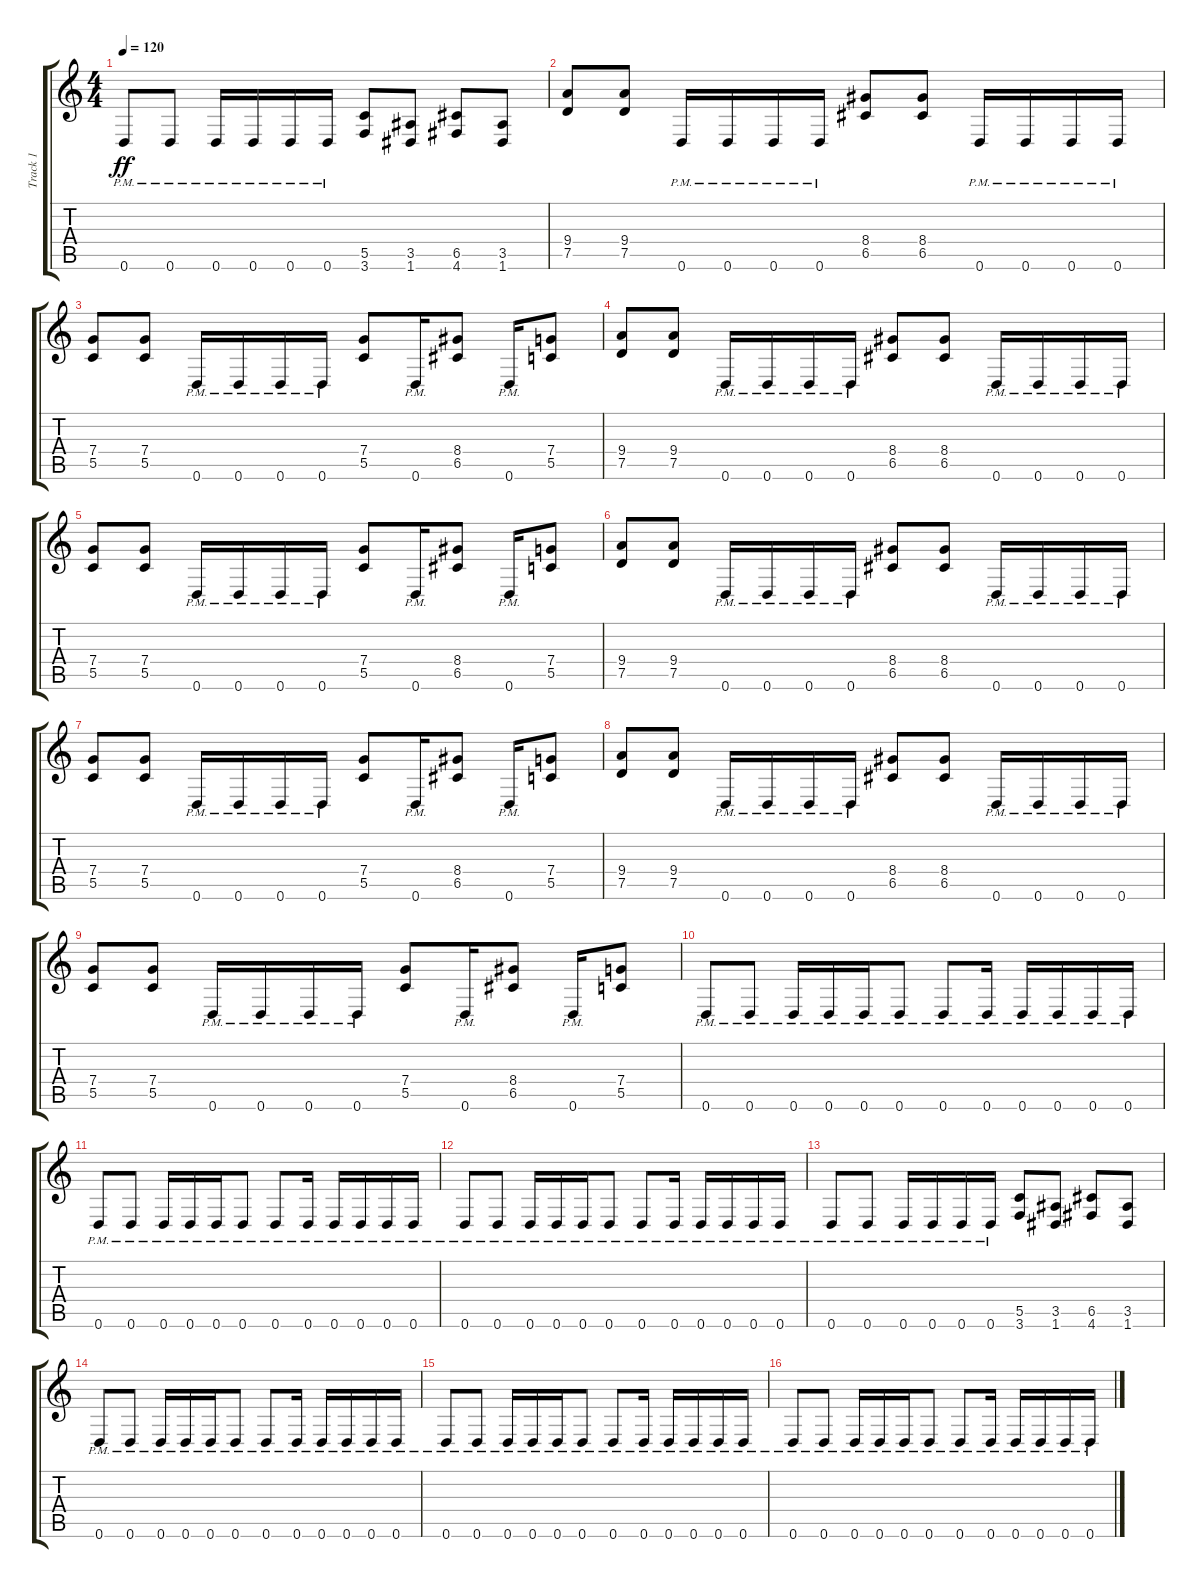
\track ("Track 1" "Track 1") {instrument distortionguitar}
\staff {score tabs}
\tuning (D4 A3 F3 C3 G2 D2) {hide}
\ts (4 4)
\tempo 120
\clef g2
\ks c
0.6{pm}.8{dy ff} 0.6{pm}.8 0.6{pm}.16 0.6{pm}.16 0.6{pm}.16 0.6{pm}.16 (5.5 3.6).8 (3.5 1.6).8 (6.5 4.6).8 (3.5 1.6).8 |
(9.4 7.5).8 (9.4 7.5).8 0.6{pm}.16 0.6{pm}.16 0.6{pm}.16 0.6{pm}.16 (8.4 6.5).8 (8.4 6.5).8 0.6{pm}.16 0.6{pm}.16 0.6{pm}.16 0.6{pm}.16 |
(7.4 5.5).8 (7.4 5.5).8 0.6{pm}.16 0.6{pm}.16 0.6{pm}.16 0.6{pm}.16 (7.4 5.5).8 0.6{pm}.16 (8.4 6.5).8 0.6{pm}.16 (7.4 5.5).8 |
(9.4 7.5).8 (9.4 7.5).8 0.6{pm}.16 0.6{pm}.16 0.6{pm}.16 0.6{pm}.16 (8.4 6.5).8 (8.4 6.5).8 0.6{pm}.16 0.6{pm}.16 0.6{pm}.16 0.6{pm}.16 |
(7.4 5.5).8 (7.4 5.5).8 0.6{pm}.16 0.6{pm}.16 0.6{pm}.16 0.6{pm}.16 (7.4 5.5).8 0.6{pm}.16 (8.4 6.5).8 0.6{pm}.16 (7.4 5.5).8 |
(9.4 7.5).8 (9.4 7.5).8 0.6{pm}.16 0.6{pm}.16 0.6{pm}.16 0.6{pm}.16 (8.4 6.5).8 (8.4 6.5).8 0.6{pm}.16 0.6{pm}.16 0.6{pm}.16 0.6{pm}.16 |
(7.4 5.5).8 (7.4 5.5).8 0.6{pm}.16 0.6{pm}.16 0.6{pm}.16 0.6{pm}.16 (7.4 5.5).8 0.6{pm}.16 (8.4 6.5).8 0.6{pm}.16 (7.4 5.5).8 |
(9.4 7.5).8 (9.4 7.5).8 0.6{pm}.16 0.6{pm}.16 0.6{pm}.16 0.6{pm}.16 (8.4 6.5).8 (8.4 6.5).8 0.6{pm}.16 0.6{pm}.16 0.6{pm}.16 0.6{pm}.16 |
(7.4 5.5).8 (7.4 5.5).8 0.6{pm}.16 0.6{pm}.16 0.6{pm}.16 0.6{pm}.16 (7.4 5.5).8 0.6{pm}.16 (8.4 6.5).8 0.6{pm}.16 (7.4 5.5).8 |
0.6{pm}.8 0.6{pm}.8 0.6{pm}.16 0.6{pm}.16 0.6{pm}.16 0.6{pm}.8 0.6{pm}.8 0.6{pm}.16 0.6{pm}.16 0.6{pm}.16 0.6{pm}.16 0.6{pm}.16 |
0.6{pm}.8 0.6{pm}.8 0.6{pm}.16 0.6{pm}.16 0.6{pm}.16 0.6{pm}.8 0.6{pm}.8 0.6{pm}.16 0.6{pm}.16 0.6{pm}.16 0.6{pm}.16 0.6{pm}.16 |
0.6{pm}.8 0.6{pm}.8 0.6{pm}.16 0.6{pm}.16 0.6{pm}.16 0.6{pm}.8 0.6{pm}.8 0.6{pm}.16 0.6{pm}.16 0.6{pm}.16 0.6{pm}.16 0.6{pm}.16 |
0.6{pm}.8 0.6{pm}.8 0.6{pm}.16 0.6{pm}.16 0.6{pm}.16 0.6{pm}.16 (5.5 3.6).8 (3.5 1.6).8 (6.5 4.6).8 (3.5 1.6).8 |
0.6{pm}.8 0.6{pm}.8 0.6{pm}.16 0.6{pm}.16 0.6{pm}.16 0.6{pm}.8 0.6{pm}.8 0.6{pm}.16 0.6{pm}.16 0.6{pm}.16 0.6{pm}.16 0.6{pm}.16 |
0.6{pm}.8 0.6{pm}.8 0.6{pm}.16 0.6{pm}.16 0.6{pm}.16 0.6{pm}.8 0.6{pm}.8 0.6{pm}.16 0.6{pm}.16 0.6{pm}.16 0.6{pm}.16 0.6{pm}.16 |
0.6{pm}.8 0.6{pm}.8 0.6{pm}.16 0.6{pm}.16 0.6{pm}.16 0.6{pm}.8 0.6{pm}.8 0.6{pm}.16 0.6{pm}.16 0.6{pm}.16 0.6{pm}.16 0.6{pm}.16
